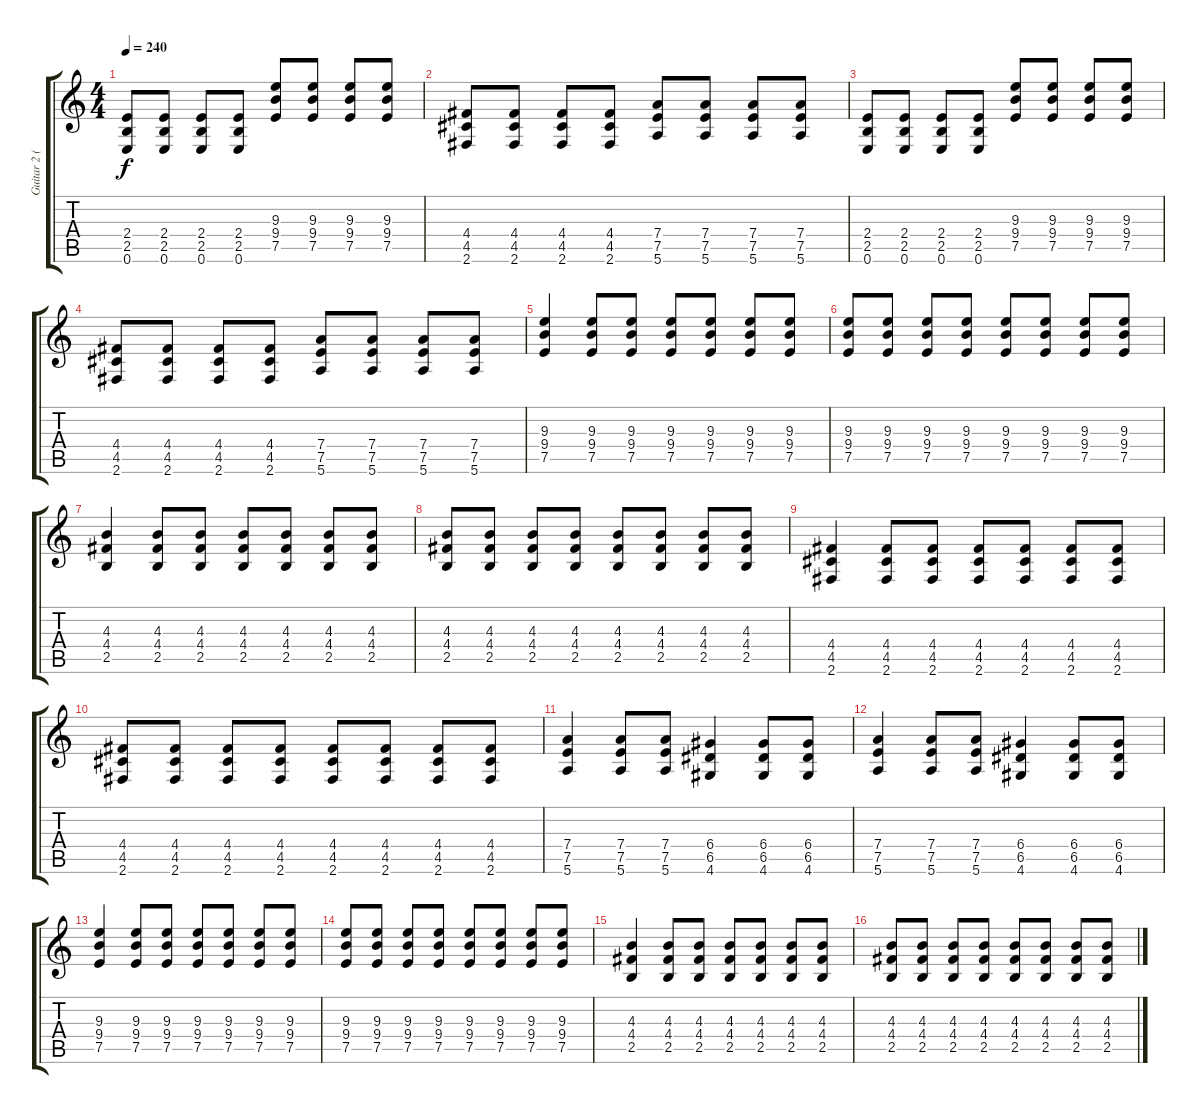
\track ("Guitar 2 (Terrence)" "Guitar 2 (") {instrument distortionguitar}
\staff {score tabs}
\tuning (E4 B3 G3 D3 A2 E2) {hide}
\ts (4 4)
\tempo 240
\clef g2
\ks c
(2.4 2.5 0.6).8{dy f} (2.4 2.5 0.6).8 (2.4 2.5 0.6).8 (2.4 2.5 0.6).8 (9.3 9.4 7.5).8 (9.3 9.4 7.5).8 (9.3 9.4 7.5).8 (9.3 9.4 7.5).8 |
(4.4 4.5 2.6).8 (4.4 4.5 2.6).8 (4.4 4.5 2.6).8 (4.4 4.5 2.6).8 (7.4 7.5 5.6).8 (7.4 7.5 5.6).8 (7.4 7.5 5.6).8 (7.4 7.5 5.6).8 |
(2.4 2.5 0.6).8 (2.4 2.5 0.6).8 (2.4 2.5 0.6).8 (2.4 2.5 0.6).8 (9.3 9.4 7.5).8 (9.3 9.4 7.5).8 (9.3 9.4 7.5).8 (9.3 9.4 7.5).8 |
(4.4 4.5 2.6).8 (4.4 4.5 2.6).8 (4.4 4.5 2.6).8 (4.4 4.5 2.6).8 (7.4 7.5 5.6).8 (7.4 7.5 5.6).8 (7.4 7.5 5.6).8 (7.4 7.5 5.6).8 |
(9.3 9.4 7.5).4 (9.3 9.4 7.5).8 (9.3 9.4 7.5).8 (9.3 9.4 7.5).8 (9.3 9.4 7.5).8 (9.3 9.4 7.5).8 (9.3 9.4 7.5).8 |
(9.3 9.4 7.5).8 (9.3 9.4 7.5).8 (9.3 9.4 7.5).8 (9.3 9.4 7.5).8 (9.3 9.4 7.5).8 (9.3 9.4 7.5).8 (9.3 9.4 7.5).8 (9.3 9.4 7.5).8 |
(4.3 4.4 2.5).4 (4.3 4.4 2.5).8 (4.3 4.4 2.5).8 (4.3 4.4 2.5).8 (4.3 4.4 2.5).8 (4.3 4.4 2.5).8 (4.3 4.4 2.5).8 |
(4.3 4.4 2.5).8 (4.3 4.4 2.5).8 (4.3 4.4 2.5).8 (4.3 4.4 2.5).8 (4.3 4.4 2.5).8 (4.3 4.4 2.5).8 (4.3 4.4 2.5).8 (4.3 4.4 2.5).8 |
(4.4 4.5 2.6).4 (4.4 4.5 2.6).8 (4.4 4.5 2.6).8 (4.4 4.5 2.6).8 (4.4 4.5 2.6).8 (4.4 4.5 2.6).8 (4.4 4.5 2.6).8 |
(4.4 4.5 2.6).8 (4.4 4.5 2.6).8 (4.4 4.5 2.6).8 (4.4 4.5 2.6).8 (4.4 4.5 2.6).8 (4.4 4.5 2.6).8 (4.4 4.5 2.6).8 (4.4 4.5 2.6).8 |
(7.4 7.5 5.6).4 (7.4 7.5 5.6).8 (7.4 7.5 5.6).8 (6.4 6.5 4.6).4 (6.4 6.5 4.6).8 (6.4 6.5 4.6).8 |
(7.4 7.5 5.6).4 (7.4 7.5 5.6).8 (7.4 7.5 5.6).8 (6.4 6.5 4.6).4 (6.4 6.5 4.6).8 (6.4 6.5 4.6).8 |
(9.3 9.4 7.5).4 (9.3 9.4 7.5).8 (9.3 9.4 7.5).8 (9.3 9.4 7.5).8 (9.3 9.4 7.5).8 (9.3 9.4 7.5).8 (9.3 9.4 7.5).8 |
(9.3 9.4 7.5).8 (9.3 9.4 7.5).8 (9.3 9.4 7.5).8 (9.3 9.4 7.5).8 (9.3 9.4 7.5).8 (9.3 9.4 7.5).8 (9.3 9.4 7.5).8 (9.3 9.4 7.5).8 |
(4.3 4.4 2.5).4 (4.3 4.4 2.5).8 (4.3 4.4 2.5).8 (4.3 4.4 2.5).8 (4.3 4.4 2.5).8 (4.3 4.4 2.5).8 (4.3 4.4 2.5).8 |
(4.3 4.4 2.5).8 (4.3 4.4 2.5).8 (4.3 4.4 2.5).8 (4.3 4.4 2.5).8 (4.3 4.4 2.5).8 (4.3 4.4 2.5).8 (4.3 4.4 2.5).8 (4.3 4.4 2.5).8
